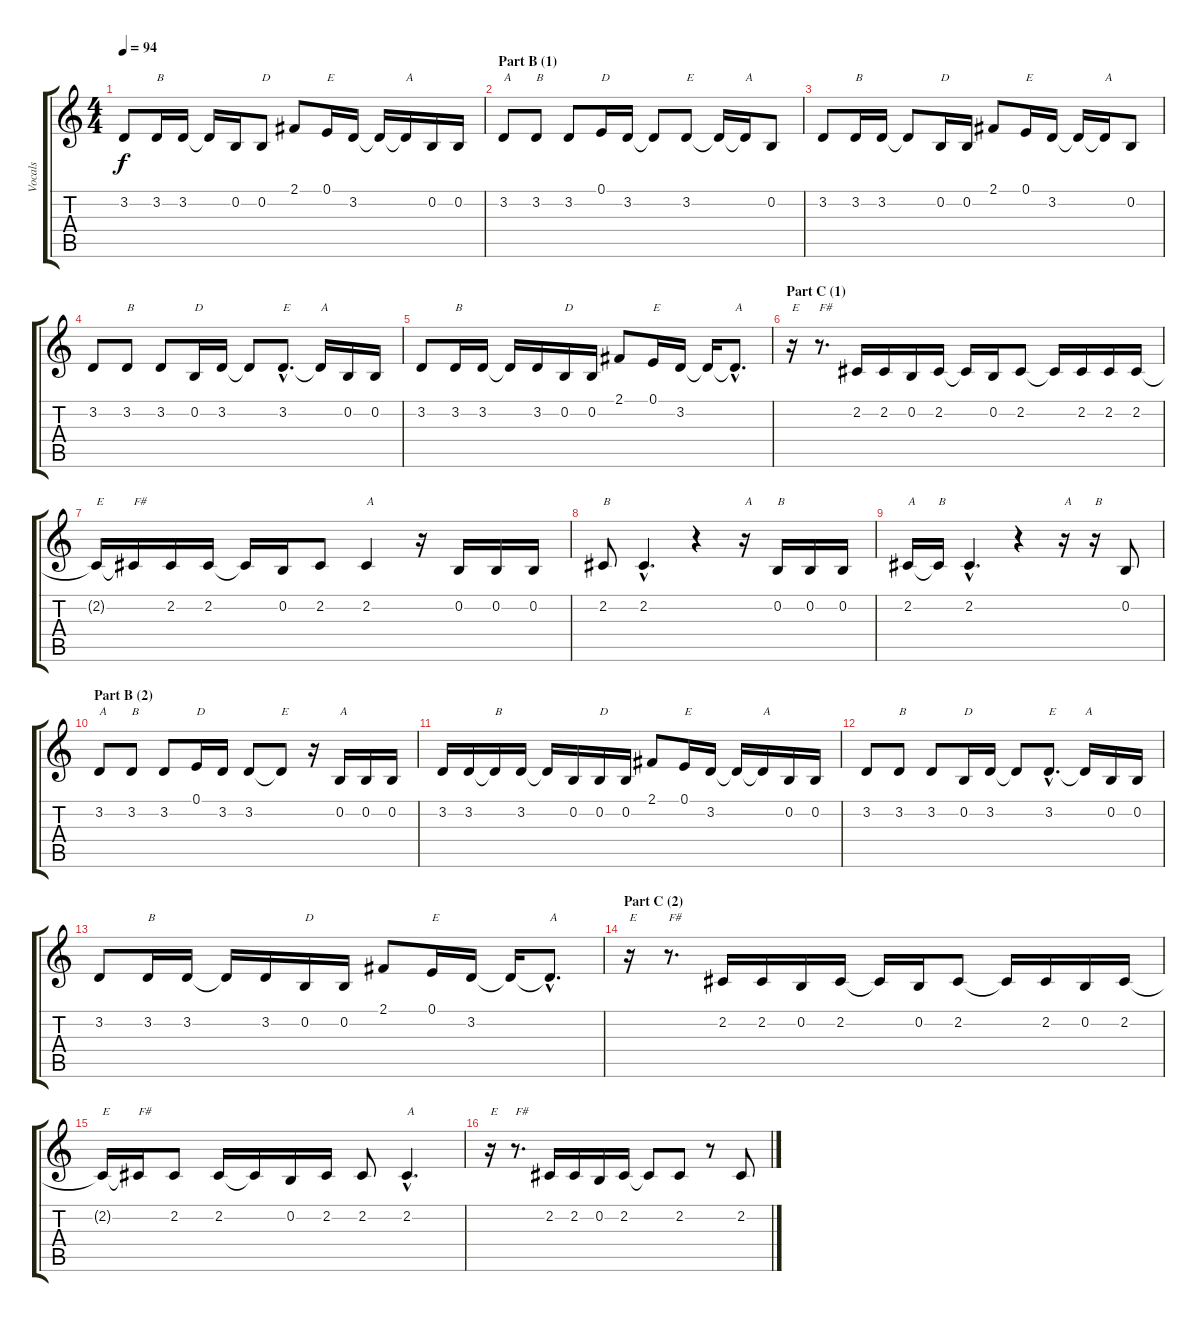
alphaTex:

\track ("Vocals" "Vocals") {instrument altosax}
\staff {score tabs}
\tuning (E4 B3 G3 D3 A2 E2) {hide}
\ts (4 4)
\tempo 94
\clef g2
\ks c
3.2.8{dy f} 3.2.16{txt "B"} 3.2.16 3.2{t}.16 0.2.16 0.2.8{txt "D"} 2.1.8 0.1.16{txt "E"} 3.2.16 3.2{t}.16 3.2{t}.16{txt "A"} 0.2.16 0.2.16 |
\section ("" "Part B (1)")
3.2.8{txt "A"} 3.2.8{txt "B"} 3.2.8 0.1.16{txt "D"} 3.2.16 3.2{t}.8 3.2.8{txt "E"} 3.2{t}.16 3.2{t}.16{txt "A"} 0.2.8 |
3.2.8 3.2.16{txt "B"} 3.2.16 3.2{t}.8 0.2.16{txt "D"} 0.2.16 2.1.8 0.1.16{txt "E"} 3.2.16 3.2{t}.16 3.2{t}.16{txt "A"} 0.2.8 |
3.2.8 3.2.8{txt "B"} 3.2.8 0.2.16{txt "D"} 3.2.16 3.2{t}.8 3.2{hac}.8{d txt "E"} 3.2{t}.16{txt "A"} 0.2.16 0.2.16 |
3.2.8 3.2.16{txt "B"} 3.2.16 3.2{t}.16 3.2.16 0.2.16{txt "D"} 0.2.16 2.1.8 0.1.16{txt "E"} 3.2.16 3.2{t}.16 3.2{hac t}.8{d txt "A"} |
\section ("" "Part C (1)")
r.16{txt "E"} r.8{d txt "F#"} 2.2.16 2.2.16 0.2.16 2.2.16 2.2{t}.16 0.2.16 2.2.8 2.2{t}.16 2.2.16 2.2.16 2.2.16 |
2.2{t}.16{txt "E"} 2.2{t}.16{txt "F#"} 2.2.16 2.2.16 2.2{t}.16 0.2.16 2.2.8 2.2.4{txt "A"} r.16 0.2.16 0.2.16 0.2.16 |
2.2.8{txt "B"} 2.2{hac}.4{d} r.4 r.16{txt "A"} 0.2.16{txt "B"} 0.2.16 0.2.16 |
2.2.16{txt "A"} 2.2{t}.16{txt "B"} 2.2{hac}.4{d} r.4 r.16{txt "A"} r.16{txt "B"} 0.2.8 |
\section ("" "Part B (2)")
3.2.8{txt "A"} 3.2.8{txt "B"} 3.2.8 0.1.16{txt "D"} 3.2.16 3.2.8 3.2{t}.8{txt "E"} r.16 0.2.16{txt "A"} 0.2.16 0.2.16 |
3.2.16 3.2.16 3.2{t}.16{txt "B"} 3.2.16 3.2{t}.16 0.2.16 0.2.16{txt "D"} 0.2.16 2.1.8 0.1.16{txt "E"} 3.2.16 3.2{t}.16 3.2{t}.16{txt "A"} 0.2.16 0.2.16 |
3.2.8 3.2.8{txt "B"} 3.2.8 0.2.16{txt "D"} 3.2.16 3.2{t}.8 3.2{hac}.8{d txt "E"} 3.2{t}.16{txt "A"} 0.2.16 0.2.16 |
3.2.8 3.2.16{txt "B"} 3.2.16 3.2{t}.16 3.2.16 0.2.16{txt "D"} 0.2.16 2.1.8 0.1.16{txt "E"} 3.2.16 3.2{t}.16 3.2{hac t}.8{d txt "A"} |
\section ("" "Part C (2)")
r.16{txt "E"} r.8{d txt "F#"} 2.2.16 2.2.16 0.2.16 2.2.16 2.2{t}.16 0.2.16 2.2.8 2.2{t}.16 2.2.16 0.2.16 2.2.16 |
2.2{t}.16{txt "E"} 2.2{t}.16{txt "F#"} 2.2.8 2.2.16 2.2{t}.16 0.2.16 2.2.16 2.2.8 2.2{hac}.4{d txt "A"} |
r.16{txt "E"} r.8{d txt "F#"} 2.2.16 2.2.16 0.2.16 2.2.16 2.2{t}.8 2.2.8 r.8 2.2.8
